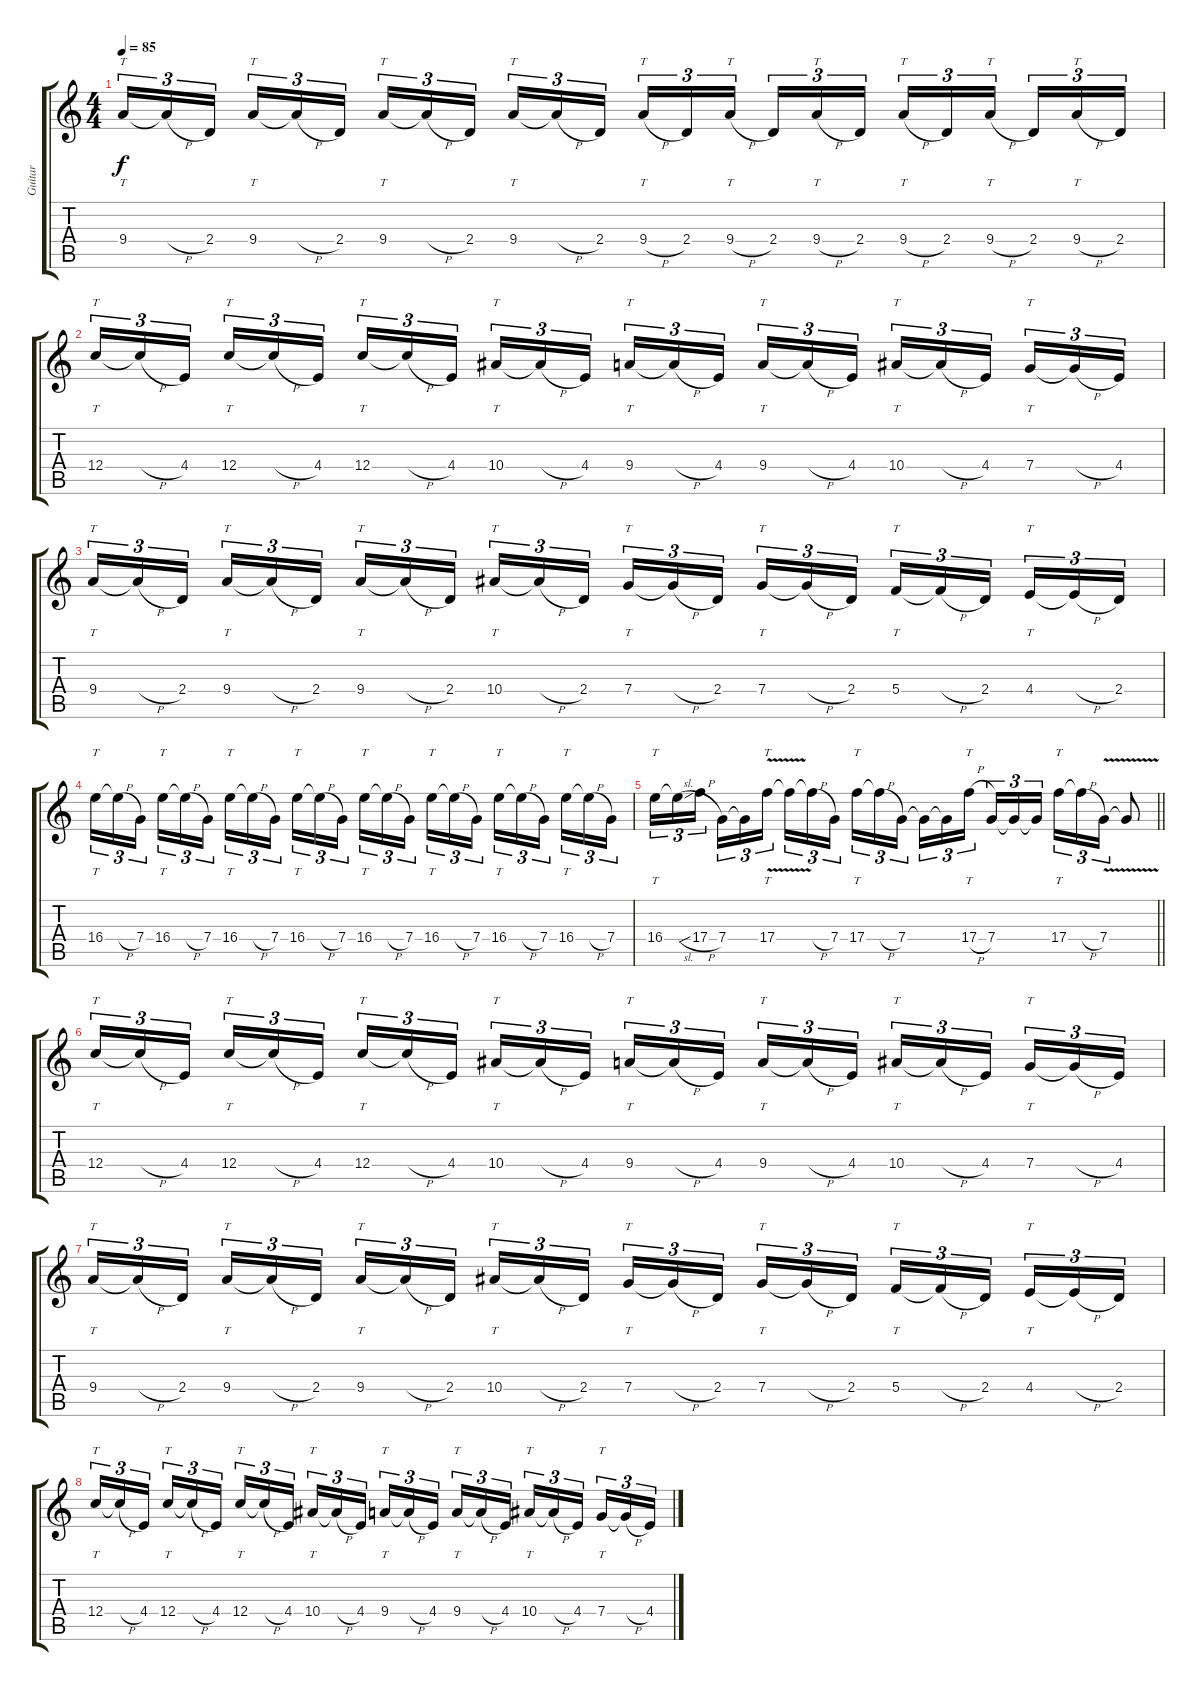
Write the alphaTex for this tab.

\track ("Guitar" "Guitar") {instrument overdrivenguitar}
\staff {score tabs}
\tuning (D4 A3 F3 C3 G2 D2) {hide}
\ts (4 4)
\tempo 85
\clef g2
\ks c
9.4.16{tt tu (3 2) dy f} 9.4{h t}.16{tu (3 2)} 2.4.16{tu (3 2) beam splitsecondary} 9.4.16{tt tu (3 2)} 9.4{h t}.16{tu (3 2)} 2.4.16{tu (3 2)} 9.4.16{tt tu (3 2)} 9.4{h t}.16{tu (3 2)} 2.4.16{tu (3 2) beam splitsecondary} 9.4.16{tt tu (3 2)} 9.4{h t}.16{tu (3 2)} 2.4.16{tu (3 2)} 9.4{h}.16{tt tu (3 2)} 2.4.16{tu (3 2)} 9.4{h}.16{tt tu (3 2) beam splitsecondary} 2.4.16{tu (3 2)} 9.4{h}.16{tt tu (3 2)} 2.4.16{tu (3 2)} 9.4{h}.16{tt tu (3 2)} 2.4.16{tu (3 2)} 9.4{h}.16{tt tu (3 2) beam splitsecondary} 2.4.16{tu (3 2)} 9.4{h}.16{tt tu (3 2)} 2.4.16{tu (3 2)} |
12.4.16{tt tu (3 2)} 12.4{h t}.16{tu (3 2)} 4.4.16{tu (3 2) beam splitsecondary} 12.4.16{tt tu (3 2)} 12.4{h t}.16{tu (3 2)} 4.4.16{tu (3 2)} 12.4.16{tt tu (3 2)} 12.4{h t}.16{tu (3 2)} 4.4.16{tu (3 2) beam splitsecondary} 10.4.16{tt tu (3 2)} 10.4{h t}.16{tu (3 2)} 4.4.16{tu (3 2)} 9.4.16{tt tu (3 2)} 9.4{h t}.16{tu (3 2)} 4.4.16{tu (3 2) beam splitsecondary} 9.4.16{tt tu (3 2)} 9.4{h t}.16{tu (3 2)} 4.4.16{tu (3 2)} 10.4.16{tt tu (3 2)} 10.4{h t}.16{tu (3 2)} 4.4.16{tu (3 2) beam splitsecondary} 7.4.16{tt tu (3 2)} 7.4{h t}.16{tu (3 2)} 4.4.16{tu (3 2)} |
9.4.16{tt tu (3 2)} 9.4{h t}.16{tu (3 2)} 2.4.16{tu (3 2) beam splitsecondary} 9.4.16{tt tu (3 2)} 9.4{h t}.16{tu (3 2)} 2.4.16{tu (3 2)} 9.4.16{tt tu (3 2)} 9.4{h t}.16{tu (3 2)} 2.4.16{tu (3 2) beam splitsecondary} 10.4.16{tt tu (3 2)} 10.4{h t}.16{tu (3 2)} 2.4.16{tu (3 2)} 7.4.16{tt tu (3 2)} 7.4{h t}.16{tu (3 2)} 2.4.16{tu (3 2) beam splitsecondary} 7.4.16{tt tu (3 2)} 7.4{h t}.16{tu (3 2)} 2.4.16{tu (3 2)} 5.4.16{tt tu (3 2)} 5.4{h t}.16{tu (3 2)} 2.4.16{tu (3 2) beam splitsecondary} 4.4.16{tt tu (3 2)} 4.4{h t}.16{tu (3 2)} 2.4.16{tu (3 2)} |
16.4.16{tt tu (3 2)} 16.4{h t}.16{tu (3 2)} 7.4.16{tu (3 2) beam splitsecondary} 16.4.16{tt tu (3 2)} 16.4{h t}.16{tu (3 2)} 7.4.16{tu (3 2)} 16.4.16{tt tu (3 2)} 16.4{h t}.16{tu (3 2)} 7.4.16{tu (3 2) beam splitsecondary} 16.4.16{tt tu (3 2)} 16.4{h t}.16{tu (3 2)} 7.4.16{tu (3 2)} 16.4.16{tt tu (3 2)} 16.4{h t}.16{tu (3 2)} 7.4.16{tu (3 2) beam splitsecondary} 16.4.16{tt tu (3 2)} 16.4{h t}.16{tu (3 2)} 7.4.16{tu (3 2)} 16.4.16{tt tu (3 2)} 16.4{h t}.16{tu (3 2)} 7.4.16{tu (3 2) beam splitsecondary} 16.4.16{tt tu (3 2)} 16.4{h t}.16{tu (3 2)} 7.4.16{tu (3 2)} |
\barLineRight lightlight
16.4.16{tt tu (3 2)} 16.4{sl t}.16{tu (3 2)} 17.4{h}.16{tu (3 2) beam splitsecondary} 7.4.16{tu (3 2)} 7.4{t}.16{tu (3 2)} 17.4{v}.16{tt tu (3 2)} 17.4{t}.16{tu (3 2)} 17.4{h t}.16{tu (3 2)} 7.4.16{tu (3 2) beam splitsecondary} 17.4.16{tt tu (3 2)} 17.4{h t}.16{tu (3 2)} 7.4.16{tu (3 2)} 7.4{t}.16{tu (3 2)} 7.4{t}.16{tu (3 2)} 17.4{h}.16{tt tu (3 2) beam splitsecondary} 7.4.16{tu (3 2)} 7.4{t}.16{tu (3 2)} 7.4{t}.16{tu (3 2)} 17.4.16{tt tu (3 2)} 17.4{h t}.16{tu (3 2)} 7.4{v}.16{tu (3 2)} 7.4{t}.8 |
12.4.16{tt tu (3 2)} 12.4{h t}.16{tu (3 2)} 4.4.16{tu (3 2) beam splitsecondary} 12.4.16{tt tu (3 2)} 12.4{h t}.16{tu (3 2)} 4.4.16{tu (3 2)} 12.4.16{tt tu (3 2)} 12.4{h t}.16{tu (3 2)} 4.4.16{tu (3 2) beam splitsecondary} 10.4.16{tt tu (3 2)} 10.4{h t}.16{tu (3 2)} 4.4.16{tu (3 2)} 9.4.16{tt tu (3 2)} 9.4{h t}.16{tu (3 2)} 4.4.16{tu (3 2) beam splitsecondary} 9.4.16{tt tu (3 2)} 9.4{h t}.16{tu (3 2)} 4.4.16{tu (3 2)} 10.4.16{tt tu (3 2)} 10.4{h t}.16{tu (3 2)} 4.4.16{tu (3 2) beam splitsecondary} 7.4.16{tt tu (3 2)} 7.4{h t}.16{tu (3 2)} 4.4.16{tu (3 2)} |
9.4.16{tt tu (3 2)} 9.4{h t}.16{tu (3 2)} 2.4.16{tu (3 2) beam splitsecondary} 9.4.16{tt tu (3 2)} 9.4{h t}.16{tu (3 2)} 2.4.16{tu (3 2)} 9.4.16{tt tu (3 2)} 9.4{h t}.16{tu (3 2)} 2.4.16{tu (3 2) beam splitsecondary} 10.4.16{tt tu (3 2)} 10.4{h t}.16{tu (3 2)} 2.4.16{tu (3 2)} 7.4.16{tt tu (3 2)} 7.4{h t}.16{tu (3 2)} 2.4.16{tu (3 2) beam splitsecondary} 7.4.16{tt tu (3 2)} 7.4{h t}.16{tu (3 2)} 2.4.16{tu (3 2)} 5.4.16{tt tu (3 2)} 5.4{h t}.16{tu (3 2)} 2.4.16{tu (3 2) beam splitsecondary} 4.4.16{tt tu (3 2)} 4.4{h t}.16{tu (3 2)} 2.4.16{tu (3 2)} |
12.4.16{tt tu (3 2)} 12.4{h t}.16{tu (3 2)} 4.4.16{tu (3 2) beam splitsecondary} 12.4.16{tt tu (3 2)} 12.4{h t}.16{tu (3 2)} 4.4.16{tu (3 2)} 12.4.16{tt tu (3 2)} 12.4{h t}.16{tu (3 2)} 4.4.16{tu (3 2) beam splitsecondary} 10.4.16{tt tu (3 2)} 10.4{h t}.16{tu (3 2)} 4.4.16{tu (3 2)} 9.4.16{tt tu (3 2)} 9.4{h t}.16{tu (3 2)} 4.4.16{tu (3 2) beam splitsecondary} 9.4.16{tt tu (3 2)} 9.4{h t}.16{tu (3 2)} 4.4.16{tu (3 2)} 10.4.16{tt tu (3 2)} 10.4{h t}.16{tu (3 2)} 4.4.16{tu (3 2) beam splitsecondary} 7.4.16{tt tu (3 2)} 7.4{h t}.16{tu (3 2)} 4.4.16{tu (3 2)}
